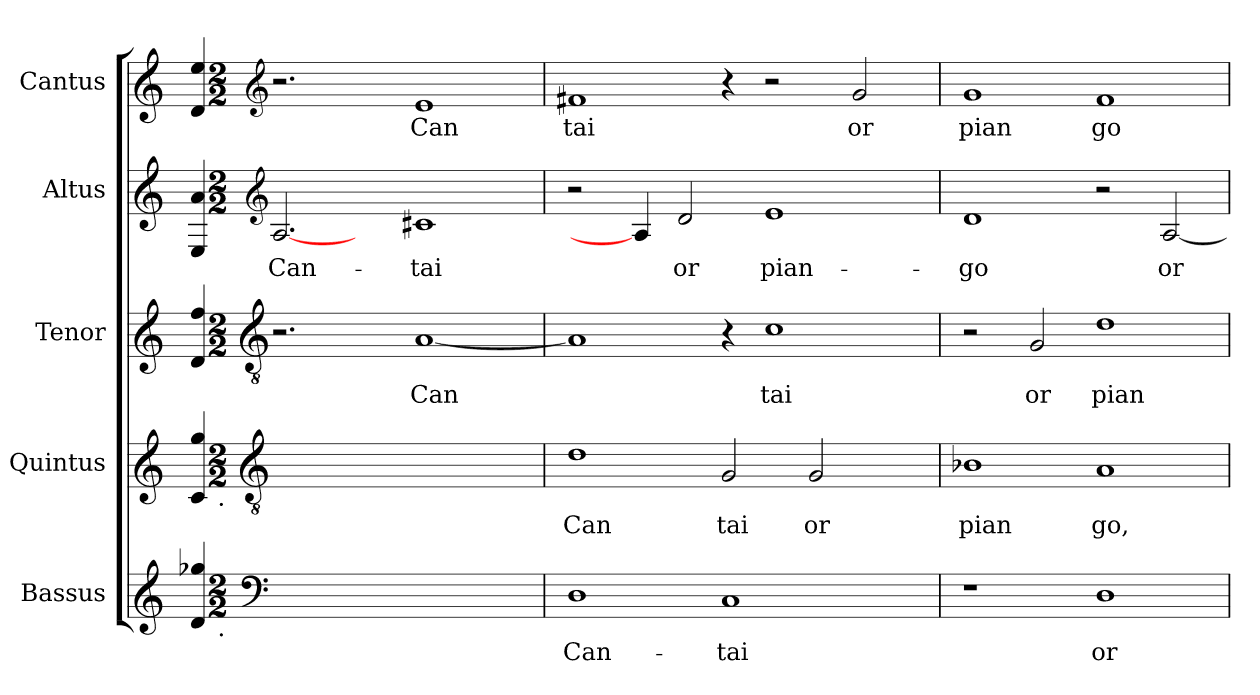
**kern	**text	**kern	**text	**kern	**text	**kern	**text	**kern	**text
*part5	*part5	*part4	*part4	*part3	*part3	*part2	*part2	*part1	*part1
*staff5	*staff5	*staff4	*staff4	*staff3	*staff3	*staff2	*staff2	*staff1	*staff1
*I"Bassus	*	*I"Quintus	*	*I"Tenor	*	*I"Altus	*	*I"Cantus	*
!!LO:PB:g=z
*stria5	*	*stria5	*	*stria5	*	*stria5	*	*stria5	*
*k[]	*	*k[]	*	*k[]	*	*k[]	*	*k[]	*
*C:	*	*C:	*	*C:	*	*C:	*	*C:	*
=1	=1	=1	=1	=1	=1	=1	=1	=1	=1
!	!LO:LY:b:cj	!	!LO:LY:b:cj	!	!LO:LY:b	!	!LO:LY:b:cj	!	!LO:LY:b:cj
*^	*	*^	*	*	*	*	*	*	*
4gg-X/ 4d/	16..ryy	.	4gg/ 4c/	16..ryy	.	4ff/ 4d/	.	4a/ 4E/	.	4ee/ 4d/	.
!	!	!	!	!LO:TX:b:t=.	!	!	!	!	!	!	!
!	!LO:TX:b:t=.	!	!	!	!	!	!	!	!	!	!
.	1ryy	.	.	1ryy	.	.	.	.	.	.	.
*clefF4	*	*	*clefGv2	*	*	*clefGv2	*	*clefG2	*	*clefG2	*
*M2/2	*	*	*M2/2	*	*	*M2/2	*	*M2/2	*	*M2/2	*
*met(c|)	*	*	*met(c|)	*	*	*met(c|)	*	*met(c|)	*	*met(c|)	*
!	!	!	!	!	!	!	!	!	!LO:LY:b:cj	!	!
0ryy	.	.	0ryy	.	.	2.r	.	[2.A	Can-	2.r	.
.	.	.	.	.	.	4ryy	.	4ryy	.	4ryy	.
.	1ryy	.	.	1ryy	.	.	.	.	.	.	.
!	!	!	!	!	!	!	!LO:LY:b	!	!LO:LY:b:cj	!	!LO:LY:b:cj
.	.	.	.	.	.	[<1A	Can	1c#X	-tai	1e	Can
.	8ryy	.	.	8ryy	.	.	.	.	.	.	.
.	64ryy	.	.	64ryy	.	.	.	.	.	.	.
=2	=2	=2	=2	=2	=2	=2	=2	=2	=2	=2	=2
!	!	!LO:LY:b:cj	!	!	!LO:LY:b:cj	!	!LO:LY:b	!	!	!	!LO:LY:b:cj
*v	*v	*	*	*	*	*	*	*	*	*	*
*	*	*v	*v	*	*	*	*	*	*	*
1D	Can-	1d	Can	1A]	.	2r	.	1f#X	tai
.	.	.	.	.	.	4A]	.	.	.
!	!	!	!	!	!	!	!LO:LY:b:cj	!	!
.	.	.	.	.	.	2d/	or	.	.
!	!LO:LY:b:cj	!	!LO:LY:b:cj	!	!	!	!	!	!
1C	-tai	2G/	tai	4r	.	.	.	4r	.
!	!	!	!	!	!LO:LY:b	!	!LO:LY:b:cj	!	!
.	.	.	.	1c	tai	1e	pian-	2r	.
!	!	!	!LO:LY:b:cj	!	!	!	!	!	!
.	.	2G/	or	.	.	.	.	.	.
!	!	!	!	!	!	!	!	!	!LO:LY:b:cj
.	.	.	.	.	.	.	.	2g/	or
4ryy	.	4ryy	.	.	.	.	.	.	.
=3	=3	=3	=3	=3	=3	=3	=3	=3	=3
!	!	!	!LO:LY:b:cj	!	!	!	!LO:LY:b:cj	!	!LO:LY:b:cj
1r	.	1B-X	pian	2r	.	1d	-go	1g	pian
!	!	!	!	!	!LO:LY:b	!	!	!	!
.	.	.	.	2G/	or	.	.	.	.
!	!LO:LY:b:cj	!	!LO:LY:b:cj	!	!LO:LY:b	!	!	!	!LO:LY:b:cj
1D	or	1A	go,	1d	pian	2r	.	1f	go
!	!	!	!	!	!	!	!LO:LY:b:cj	!	!
.	.	.	.	.	.	[<2A/	or	.	.
=	=	=	=	=	=	=	=	=	=
*-	*-	*-	*-	*-	*-	*-	*-	*-	*-
